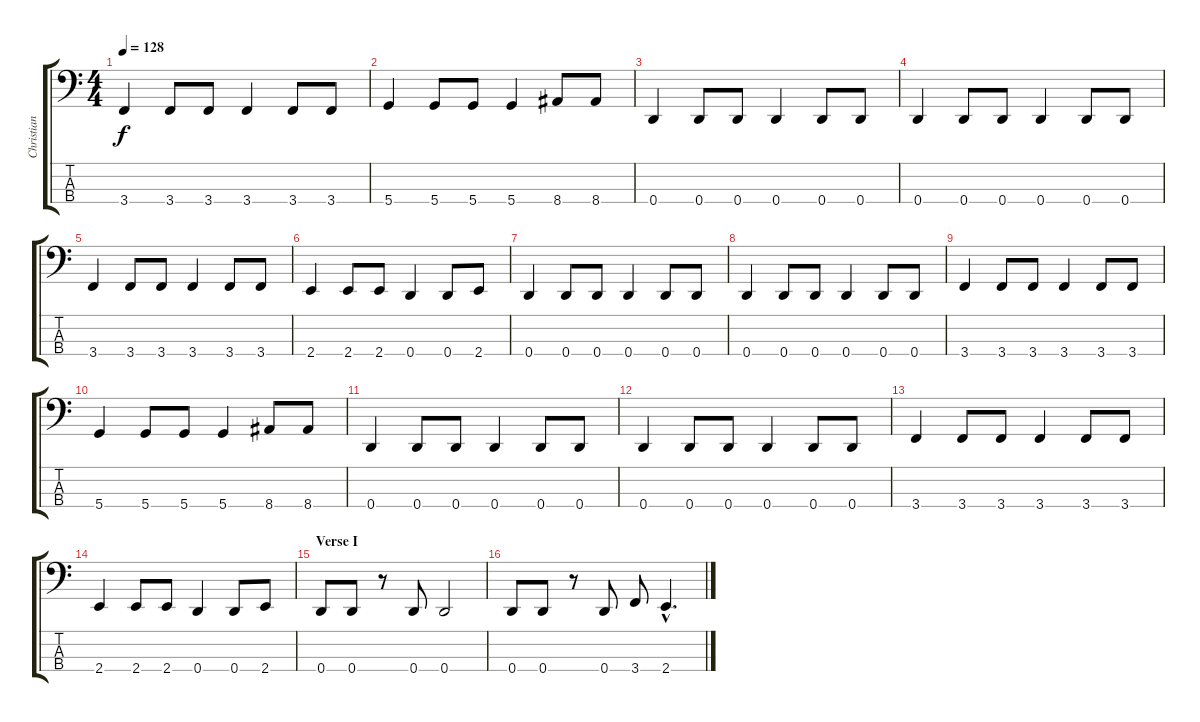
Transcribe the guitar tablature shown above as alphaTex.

\track ("Christian Giesler [bass]" "Christian ") {instrument electricbasspick}
\staff {score tabs}
\tuning (F2 C2 G1 D1) {hide}
\ts (4 4)
\tempo 128
\clef f4
\ks c
3.4.4{dy f} 3.4.8 3.4.8 3.4.4 3.4.8 3.4.8 |
5.4.4 5.4.8 5.4.8 5.4.4 8.4.8 8.4.8 |
0.4.4 0.4.8 0.4.8 0.4.4 0.4.8 0.4.8 |
0.4.4 0.4.8 0.4.8 0.4.4 0.4.8 0.4.8 |
3.4.4 3.4.8 3.4.8 3.4.4 3.4.8 3.4.8 |
2.4.4 2.4.8 2.4.8 0.4.4 0.4.8 2.4.8 |
0.4.4 0.4.8 0.4.8 0.4.4 0.4.8 0.4.8 |
0.4.4 0.4.8 0.4.8 0.4.4 0.4.8 0.4.8 |
3.4.4 3.4.8 3.4.8 3.4.4 3.4.8 3.4.8 |
5.4.4 5.4.8 5.4.8 5.4.4 8.4.8 8.4.8 |
0.4.4 0.4.8 0.4.8 0.4.4 0.4.8 0.4.8 |
0.4.4 0.4.8 0.4.8 0.4.4 0.4.8 0.4.8 |
3.4.4 3.4.8 3.4.8 3.4.4 3.4.8 3.4.8 |
2.4.4 2.4.8 2.4.8 0.4.4 0.4.8 2.4.8 |
\section ("" "Verse I")
0.4.8 0.4.8 r.8 0.4.8 0.4.2 |
0.4.8 0.4.8 r.8 0.4.8 3.4.8 2.4{hac}.4{d}
